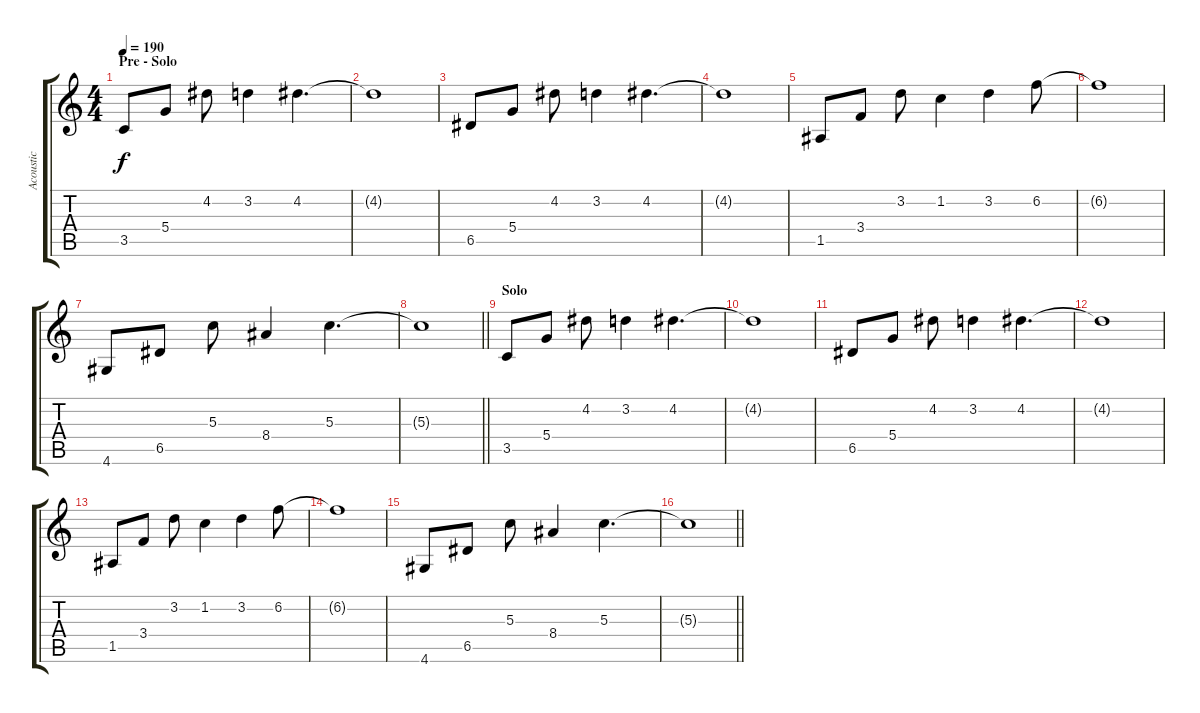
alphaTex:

\track ("Acoustic" "Acoustic") {instrument acousticguitarsteel}
\staff {score tabs}
\tuning (E4 B3 G3 D3 A2 E2) {hide}
\ts (4 4)
\section ("" "Pre - Solo")
\tempo 190
\clef g2
\ks c
3.5.8{dy f} 5.4.8 4.2.8 3.2.4 4.2.4{d} |
4.2{t}.1 |
6.5.8 5.4.8 4.2.8 3.2.4 4.2.4{d} |
4.2{t}.1 |
1.5.8 3.4.8 3.2.8 1.2.4 3.2.4 6.2.8 |
6.2{t}.1 |
4.6.8 6.5.8 5.3.8 8.4.4 5.3.4{d} |
\barLineRight lightlight
5.3{t}.1 |
\section ("" "Solo")
3.5.8 5.4.8 4.2.8 3.2.4 4.2.4{d} |
4.2{t}.1 |
6.5.8 5.4.8 4.2.8 3.2.4 4.2.4{d} |
4.2{t}.1 |
1.5.8 3.4.8 3.2.8 1.2.4 3.2.4 6.2.8 |
6.2{t}.1 |
4.6.8 6.5.8 5.3.8 8.4.4 5.3.4{d} |
\barLineRight lightlight
5.3{t}.1
